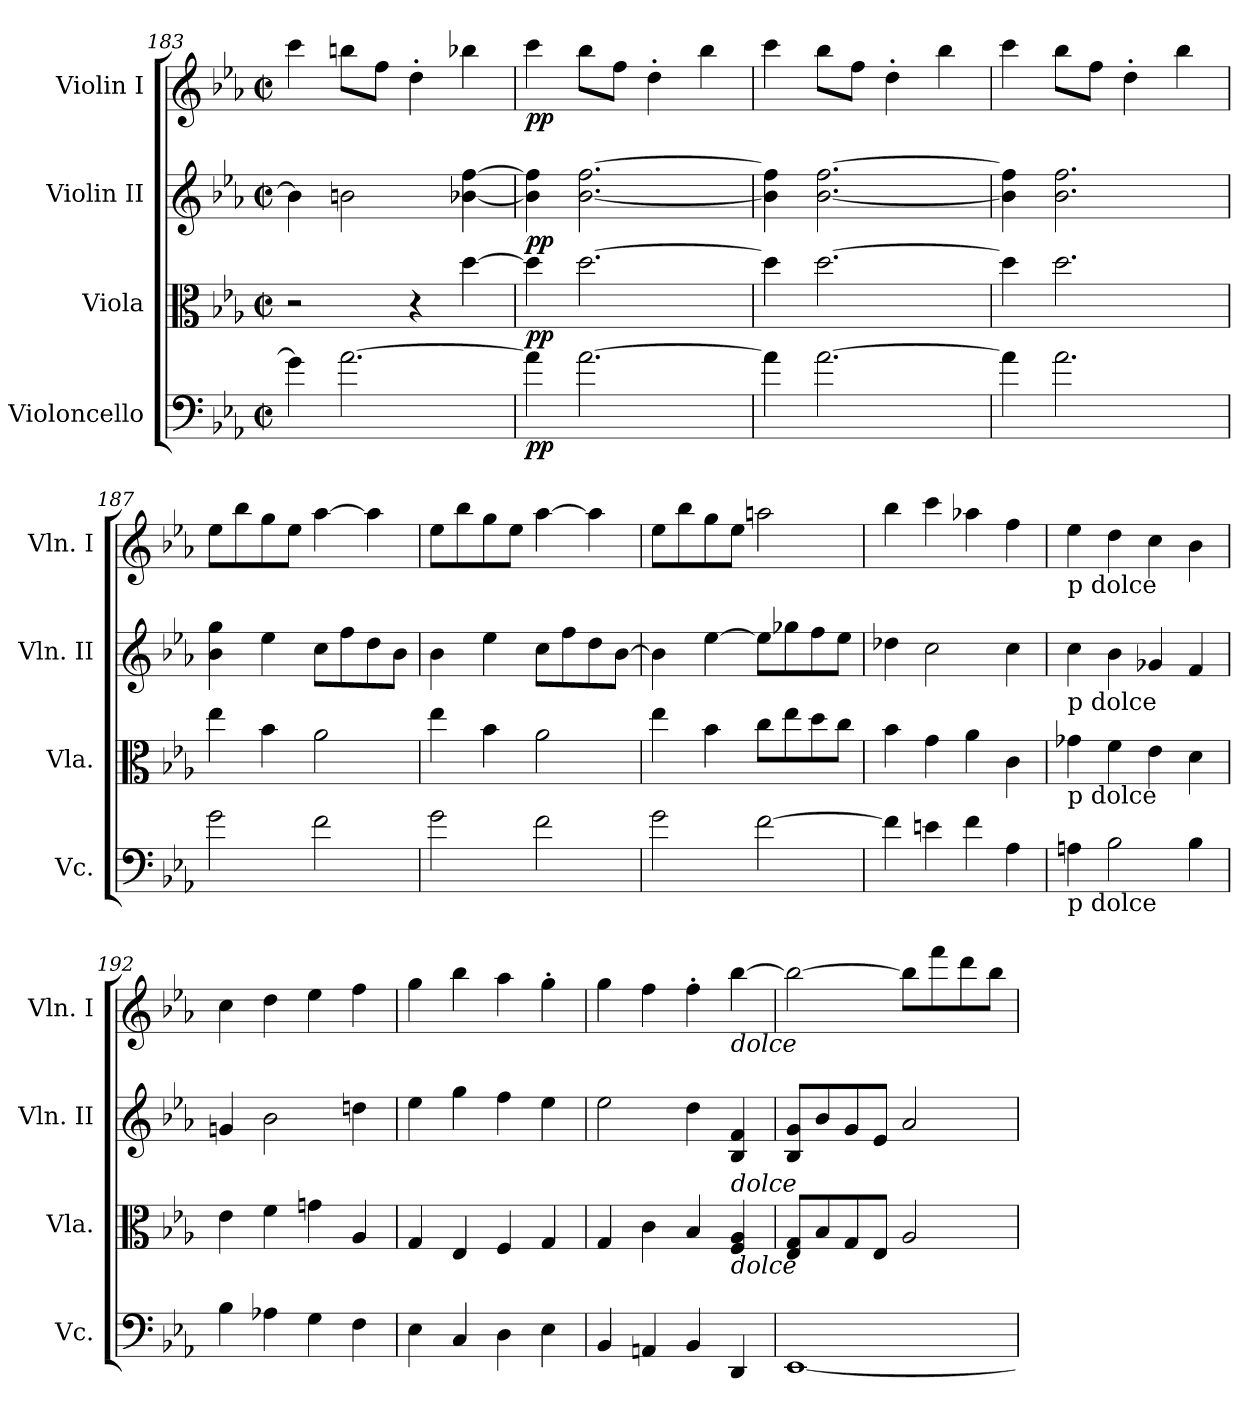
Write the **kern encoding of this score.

**kern	**dynam	**kern	**dynam	**kern	**dynam	**kern	**dynam
*part4	*part4	*part3	*part3	*part2	*part2	*part1	*part1
*staff4	*staff4	*staff3	*staff3	*staff2	*staff2	*staff1	*staff1
*I"Violoncello	*	*I"Viola	*	*I"Violin II	*	*I"Violin I	*
*I'Vc.	*	*I'Vla.	*	*I'Vln. II	*	*I'Vln. I	*
*clefF4	*	*clefC3	*	*clefG2	*	*clefG2	*
*k[b-e-a-]	*	*k[b-e-a-]	*	*k[b-e-a-]	*	*k[b-e-a-]	*
*M2/2	*	*M2/2	*	*M2/2	*	*M2/2	*
*met(c|)	*	*met(c|)	*	*met(c|)	*	*met(c|)	*
=183	=183	=183	=183	=183	=183	=183	=183
4g\]	.	2r	.	4b\]	.	4ccc\	.
[2.a-\	.	.	.	2bn\	.	8bbn\L	.
.	.	.	.	.	.	8ff\J	.
.	.	4r	.	.	.	4dd'\	.
.	.	[4dd\	.	[4b-X\ [4ff\	.	4bb-X\	.
=184	=184	=184	=184	=184	=184	=184	=184
!	!LO:DY:b	!	!LO:DY:b	!	!LO:DY:b	!	!LO:DY:b
4a-\]	pp	4dd\]	pp	4b-\] 4ff\]	pp	4ccc\	pp
[2.a-\	.	[2.dd\	.	[2.b-\ [2.ff\	.	8bb-\L	.
.	.	.	.	.	.	8ff\J	.
.	.	.	.	.	.	4dd'\	.
.	.	.	.	.	.	4bb-\	.
=185	=185	=185	=185	=185	=185	=185	=185
4a-\]	.	4dd\]	.	4b-\] 4ff\]	.	4ccc\	.
[2.a-\	.	[2.dd\	.	[2.b-\ [2.ff\	.	8bb-\L	.
.	.	.	.	.	.	8ff\J	.
.	.	.	.	.	.	4dd'\	.
.	.	.	.	.	.	4bb-\	.
=186	=186	=186	=186	=186	=186	=186	=186
4a-\]	.	4dd\]	.	4b-\] 4ff\]	.	4ccc\	.
2.a-\	.	2.dd\	.	2.b-\ 2.ff\	.	8bb-\L	.
.	.	.	.	.	.	8ff\J	.
.	.	.	.	.	.	4dd'\	.
.	.	.	.	.	.	4bb-\	.
=187	=187	=187	=187	=187	=187	=187	=187
2g\	.	4ee-\	.	4b-\ 4gg\	.	8ee-\L	.
.	.	.	.	.	.	8bb-\	.
.	.	4b-\	.	4ee-\	.	8gg\	.
.	.	.	.	.	.	8ee-\J	.
2f\	.	2a-\	.	8cc\L	.	[4aa-\	.
.	.	.	.	8ff\	.	.	.
.	.	.	.	8dd\	.	4aa-\]	.
.	.	.	.	8b-\J	.	.	.
=188	=188	=188	=188	=188	=188	=188	=188
2g\	.	4ee-\	.	4b-\	.	8ee-\L	.
.	.	.	.	.	.	8bb-\	.
.	.	4b-\	.	4ee-\	.	8gg\	.
.	.	.	.	.	.	8ee-\J	.
2f\	.	2a-\	.	8cc\L	.	[4aa-\	.
.	.	.	.	8ff\	.	.	.
.	.	.	.	8dd\	.	4aa-\]	.
.	.	.	.	[8b-\J	.	.	.
=189	=189	=189	=189	=189	=189	=189	=189
2g\	.	4ee-\	.	4b-\]	.	8ee-\L	.
.	.	.	.	.	.	8bb-\	.
.	.	4b-\	.	[4ee-\	.	8gg\	.
.	.	.	.	.	.	8ee-\J	.
[2f\	.	8cc\L	.	8ee-\L]	.	2aan\	.
.	.	8ee-\	.	8gg-X\	.	.	.
.	.	8dd\	.	8ff\	.	.	.
.	.	8cc\J	.	8ee-\J	.	.	.
=190	=190	=190	=190	=190	=190	=190	=190
4f\]	.	4b-\	.	4dd-X\	.	4bb-\	.
4en\	.	4g\	.	2cc\	.	4ccc\	.
4f\	.	4a-\	.	.	.	4aa-X\	.
4A-\	.	4c\	.	4cc\	.	4ff\	.
=191	=191	=191	=191	=191	=191	=191	=191
!	!	!	!	!	!	!LO:TX:b:t=p dolce	!
!	!	!	!	!LO:TX:b:t=p dolce	!	!	!
!	!	!LO:TX:b:t=p dolce	!	!	!	!	!
!LO:TX:b:t=p dolce	!	!	!	!	!	!	!
4An\	.	4g-X\	.	4cc\	.	4ee-\	.
2B-\	.	4f\	.	4b-\	.	4dd\	.
.	.	4e-\	.	4g-X/	.	4cc\	.
4B-\	.	4d\	.	4f/	.	4b-\	.
=192	=192	=192	=192	=192	=192	=192	=192
4B-\	.	4e-\	.	4gn/	.	4cc\	.
4A-X\	.	4f\	.	2b-\	.	4dd\	.
4G\	.	4gn\	.	.	.	4ee-\	.
4F\	.	4A-/	.	4ddn\	.	4ff\	.
=193	=193	=193	=193	=193	=193	=193	=193
4E-\	.	4G/	.	4ee-\	.	4gg\	.
4C/	.	4E-/	.	4gg\	.	4bb-\	.
4D\	.	4F/	.	4ff\	.	4aa-\	.
4E-\	.	4G/	.	4ee-\	.	4gg'\	.
=194	=194	=194	=194	=194	=194	=194	=194
4BB-/	.	4G/	.	2ee-\	.	4gg\	.
4AAn/	.	4c\	.	.	.	4ff\	.
4BB-/	.	4B-/	.	4dd\	.	4ff'\	.
!	!	!	!	!	!	!LO:TX:b:i:t=dolce	!
!	!	!LO:TX:a:i:t=dolce	!	!	!	!	!
!	!	!LO:TX:b:i:t=dolce	!	!	!	!	!
4DD/	.	4F/ 4A-/	.	4B-/ 4f/	.	[4bb-\	.
=195	=195	=195	=195	=195	=195	=195	=195
[1EE-	.	8E-/ 8G/L	.	8B-/ 8g/L	.	2bb-\_	.
.	.	8B-/	.	8b-/	.	.	.
.	.	8G/	.	8g/	.	.	.
.	.	8E-/J	.	8e-/J	.	.	.
.	.	2A-/	.	2a-/	.	8bb-\L]	.
.	.	.	.	.	.	8fff\	.
.	.	.	.	.	.	8ddd\	.
.	.	.	.	.	.	8bb-\J	.
=	=	=	=	=	=	=	=
*-	*-	*-	*-	*-	*-	*-	*-
